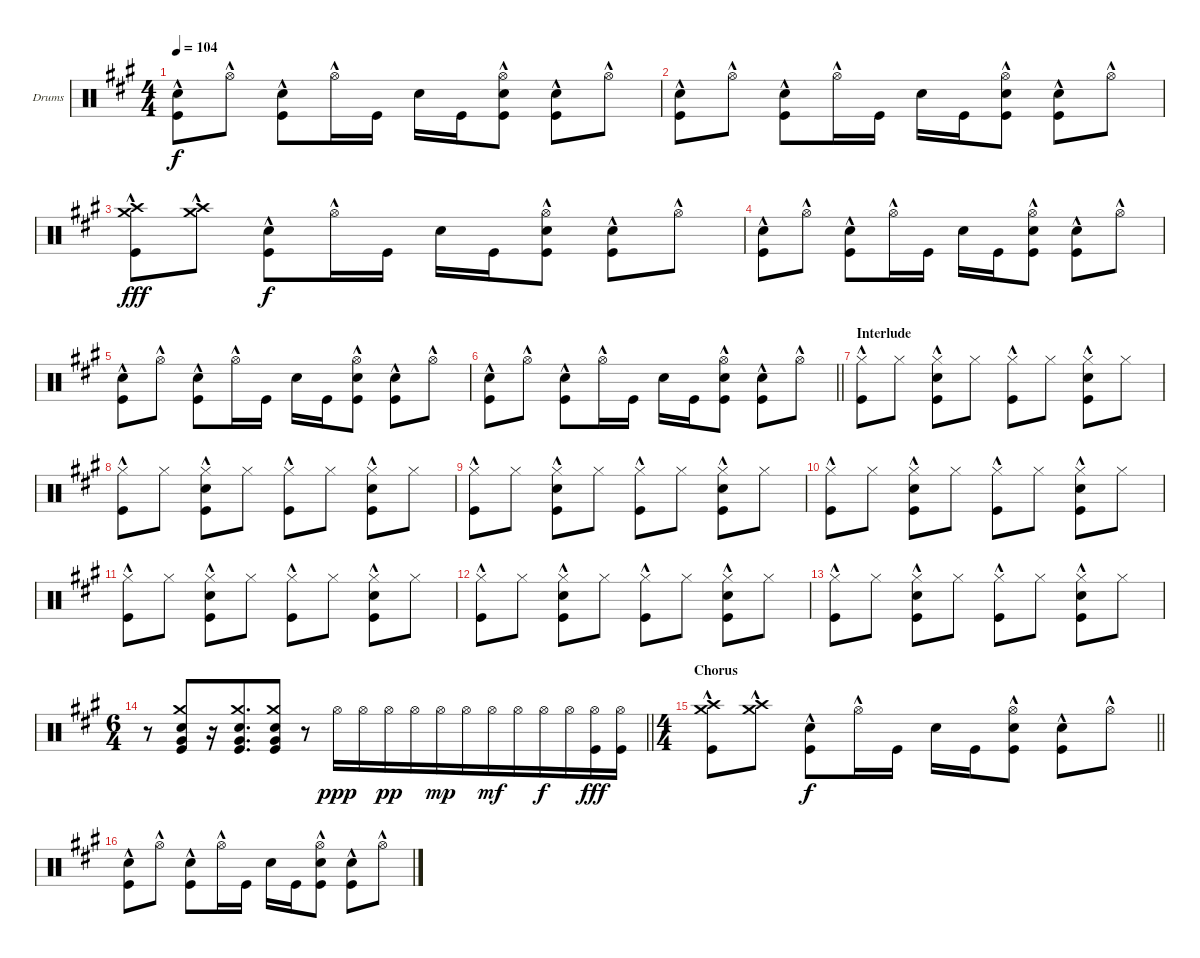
\bracketExtendMode groupsimilarinstruments
\firstSystemTrackNameOrientation horizontal
\otherSystemsTrackNameOrientation horizontal
\track ("Drumkit" "Drums") {solo instrument percussion}
\staff {score}
\articulation defaults
\ts (4 4)
\tempo 104
\clef neutral
\ks a
("Kick (hit)" "Snare (hit) 2"{hac}).8{dy f} "Hi-Hat (open)"{hac}.8 ("Kick (hit)" "Snare (hit) 2"{hac}).8 "Hi-Hat (open)"{hac}.16 "Kick (hit)".16 "Snare (hit) 2".16 "Kick (hit)".16 ("Hi-Hat (open)"{hac} "Snare (hit) 2" "Kick (hit)").8 ("Kick (hit)"{hac} "Snare (hit) 2"{hac}).8 "Hi-Hat (open)"{hac}.8 |
("Kick (hit)" "Snare (hit) 2"{hac}).8 "Hi-Hat (open)"{hac}.8 ("Kick (hit)" "Snare (hit) 2"{hac}).8 "Hi-Hat (open)"{hac}.16 "Kick (hit)".16 "Snare (hit) 2".16 "Kick (hit)".16 ("Hi-Hat (open)"{hac} "Snare (hit) 2" "Kick (hit)").8 ("Kick (hit)"{hac} "Snare (hit) 2"{hac}).8 "Hi-Hat (open)"{hac}.8 |
("Crash medium (hit)"{hac} "Kick (hit)" "Crash high (hit)").8{dy fff} ("Crash medium (hit)"{hac} "Crash high (hit)").8 ("Kick (hit)" "Snare (hit) 2"{hac}).8{dy f} "Hi-Hat (open)"{hac}.16 "Kick (hit)".16 "Snare (hit) 2".16 "Kick (hit)".16 ("Hi-Hat (open)"{hac} "Snare (hit) 2" "Kick (hit)").8 ("Kick (hit)"{hac} "Snare (hit) 2"{hac}).8 "Hi-Hat (open)"{hac}.8 |
("Kick (hit)" "Snare (hit) 2"{hac}).8 "Hi-Hat (open)"{hac}.8 ("Kick (hit)" "Snare (hit) 2"{hac}).8 "Hi-Hat (open)"{hac}.16 "Kick (hit)".16 "Snare (hit) 2".16 "Kick (hit)".16 ("Hi-Hat (open)"{hac} "Snare (hit) 2" "Kick (hit)").8 ("Kick (hit)"{hac} "Snare (hit) 2"{hac}).8 "Hi-Hat (open)"{hac}.8 |
("Kick (hit)" "Snare (hit) 2"{hac}).8 "Hi-Hat (open)"{hac}.8 ("Kick (hit)" "Snare (hit) 2"{hac}).8 "Hi-Hat (open)"{hac}.16 "Kick (hit)".16 "Snare (hit) 2".16 "Kick (hit)".16 ("Hi-Hat (open)"{hac} "Snare (hit) 2" "Kick (hit)").8 ("Kick (hit)"{hac} "Snare (hit) 2"{hac}).8 "Hi-Hat (open)"{hac}.8 |
\barLineRight lightlight
("Kick (hit)" "Snare (hit) 2"{hac}).8 "Hi-Hat (open)"{hac}.8 ("Kick (hit)" "Snare (hit) 2"{hac}).8 "Hi-Hat (open)"{hac}.16 "Kick (hit)".16 "Snare (hit) 2".16 "Kick (hit)".16 ("Hi-Hat (open)"{hac} "Snare (hit) 2" "Kick (hit)").8 ("Kick (hit)"{hac} "Snare (hit) 2"{hac}).8 "Hi-Hat (open)"{hac}.8 |
\section ("" "Interlude")
("Hi-Hat (closed)" "Kick (hit)"{hac}).8 "Hi-Hat (closed)".8 ("Hi-Hat (closed)" "Snare (hit) 2"{hac} "Kick (hit)"{hac}).8 "Hi-Hat (closed)".8 ("Hi-Hat (closed)" "Kick (hit)"{hac}).8 "Hi-Hat (closed)".8 ("Hi-Hat (closed)" "Snare (hit) 2"{hac} "Kick (hit)"{hac}).8 "Hi-Hat (closed)".8 |
("Hi-Hat (closed)" "Kick (hit)"{hac}).8 "Hi-Hat (closed)".8 ("Hi-Hat (closed)" "Snare (hit) 2"{hac} "Kick (hit)").8 "Hi-Hat (closed)".8 ("Hi-Hat (closed)" "Kick (hit)"{hac}).8 "Hi-Hat (closed)".8 ("Hi-Hat (closed)" "Snare (hit) 2"{hac} "Kick (hit)").8 "Hi-Hat (closed)".8 |
("Hi-Hat (closed)" "Kick (hit)"{hac}).8 "Hi-Hat (closed)".8 ("Hi-Hat (closed)" "Snare (hit) 2"{hac} "Kick (hit)"{hac}).8 "Hi-Hat (closed)".8 ("Hi-Hat (closed)" "Kick (hit)"{hac}).8 "Hi-Hat (closed)".8 ("Hi-Hat (closed)" "Snare (hit) 2"{hac} "Kick (hit)"{hac}).8 "Hi-Hat (closed)".8 |
("Hi-Hat (closed)" "Kick (hit)"{hac}).8 "Hi-Hat (closed)".8 ("Hi-Hat (closed)" "Snare (hit) 2"{hac} "Kick (hit)"{hac}).8 "Hi-Hat (closed)".8 ("Hi-Hat (closed)" "Kick (hit)"{hac}).8 "Hi-Hat (closed)".8 ("Hi-Hat (closed)" "Snare (hit) 2"{hac} "Kick (hit)"{hac}).8 "Hi-Hat (closed)".8 |
("Hi-Hat (closed)" "Kick (hit)"{hac}).8 "Hi-Hat (closed)".8 ("Hi-Hat (closed)" "Snare (hit) 2"{hac} "Kick (hit)"{hac}).8 "Hi-Hat (closed)".8 ("Hi-Hat (closed)" "Kick (hit)"{hac}).8 "Hi-Hat (closed)".8 ("Hi-Hat (closed)" "Snare (hit) 2"{hac} "Kick (hit)"{hac}).8 "Hi-Hat (closed)".8 |
("Hi-Hat (closed)" "Kick (hit)"{hac}).8 "Hi-Hat (closed)".8 ("Hi-Hat (closed)" "Snare (hit) 2"{hac} "Kick (hit)"{hac}).8 "Hi-Hat (closed)".8 ("Hi-Hat (closed)" "Kick (hit)"{hac}).8 "Hi-Hat (closed)".8 ("Hi-Hat (closed)" "Snare (hit) 2"{hac} "Kick (hit)"{hac}).8 "Hi-Hat (closed)".8 |
("Hi-Hat (closed)" "Kick (hit)"{hac}).8 "Hi-Hat (closed)".8 ("Hi-Hat (closed)" "Snare (hit) 2"{hac} "Kick (hit)"{hac}).8 "Hi-Hat (closed)".8 ("Hi-Hat (closed)" "Kick (hit)"{hac}).8 "Hi-Hat (closed)".8 ("Hi-Hat (closed)" "Snare (hit) 2"{hac} "Kick (hit)"{hac}).8 "Hi-Hat (closed)".8 |
\ts (6 4)
\beaming (8 6 6)
\barLineRight lightlight
r.8 ("Crash medium (hit)" "Very Low Tom (hit)" "Snare (hit) 2" "Kick (hit)").8 r.16 ("Crash medium (hit)" "Very Low Tom (hit)" "Snare (hit) 2" "Kick (hit)").8{d} ("Crash medium (hit)" "Very Low Tom (hit)" "Snare (hit) 2" "Kick (hit)").8 r.8 "Hi-Hat (open)".16{dy ppp} "Hi-Hat (open)".16 "Hi-Hat (open)".16{dy pp} "Hi-Hat (open)".16 "Hi-Hat (open)".16{dy mp} "Hi-Hat (open)".16 "Hi-Hat (open)".16{dy mf} "Hi-Hat (open)".16 "Hi-Hat (open)".16{dy f} "Hi-Hat (open)".16 ("Hi-Hat (open)" "Kick (hit)").16{dy fff} ("Hi-Hat (open)" "Kick (hit)").16 |
\ts (4 4)
\beaming (8 2 2 2 2)
\section ("" "Chorus")
\barLineRight lightlight
("Crash medium (hit)"{hac} "Kick (hit)" "Crash high (hit)").8 ("Crash medium (hit)"{hac} "Crash high (hit)").8 ("Kick (hit)" "Snare (hit) 2"{hac}).8{dy f} "Hi-Hat (open)"{hac}.16 "Kick (hit)".16 "Snare (hit) 2".16 "Kick (hit)".16 ("Hi-Hat (open)"{hac} "Snare (hit) 2" "Kick (hit)").8 ("Kick (hit)"{hac} "Snare (hit) 2"{hac}).8 "Hi-Hat (open)"{hac}.8 |
("Kick (hit)" "Snare (hit) 2"{hac}).8 "Hi-Hat (open)"{hac}.8 ("Kick (hit)" "Snare (hit) 2"{hac}).8 "Hi-Hat (open)"{hac}.16 "Kick (hit)".16 "Snare (hit) 2".16 "Kick (hit)".16 ("Hi-Hat (open)"{hac} "Snare (hit) 2" "Kick (hit)").8 ("Kick (hit)"{hac} "Snare (hit) 2"{hac}).8 "Hi-Hat (open)"{hac}.8
